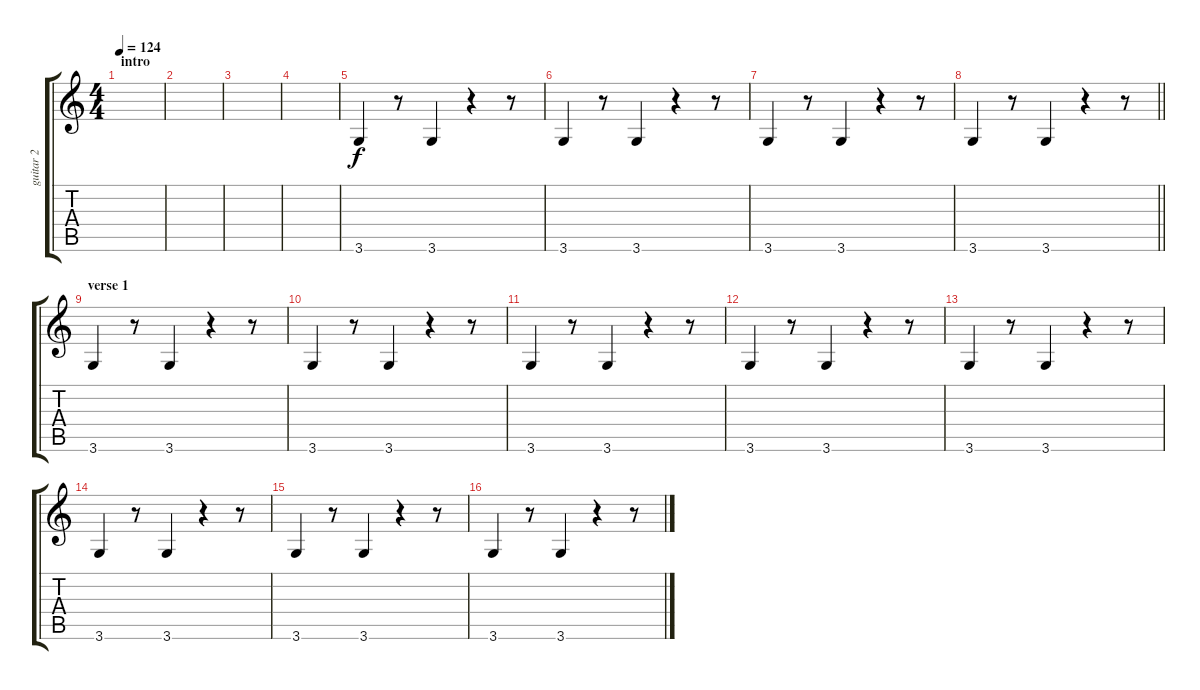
\track ("guitar 2" "guitar 2") {instrument overdrivenguitar}
\staff {score tabs}
\tuning (E4 B3 G3 D3 A2 E2) {hide}
\ts (4 4)
\section ("" "intro")
\tempo 124
\clef g2
\ks c
|
|
|
|
3.6.4 r.8 3.6.4 r.4 r.8 |
3.6.4 r.8 3.6.4 r.4 r.8 |
3.6.4 r.8 3.6.4 r.4 r.8 |
\barLineRight lightlight
3.6.4 r.8 3.6.4 r.4 r.8 |
\section ("" "verse 1")
3.6.4 r.8 3.6.4 r.4 r.8 |
3.6.4 r.8 3.6.4 r.4 r.8 |
3.6.4 r.8 3.6.4 r.4 r.8 |
3.6.4 r.8 3.6.4 r.4 r.8 |
3.6.4 r.8 3.6.4 r.4 r.8 |
3.6.4 r.8 3.6.4 r.4 r.8 |
3.6.4 r.8 3.6.4 r.4 r.8 |
3.6.4 r.8 3.6.4 r.4 r.8
